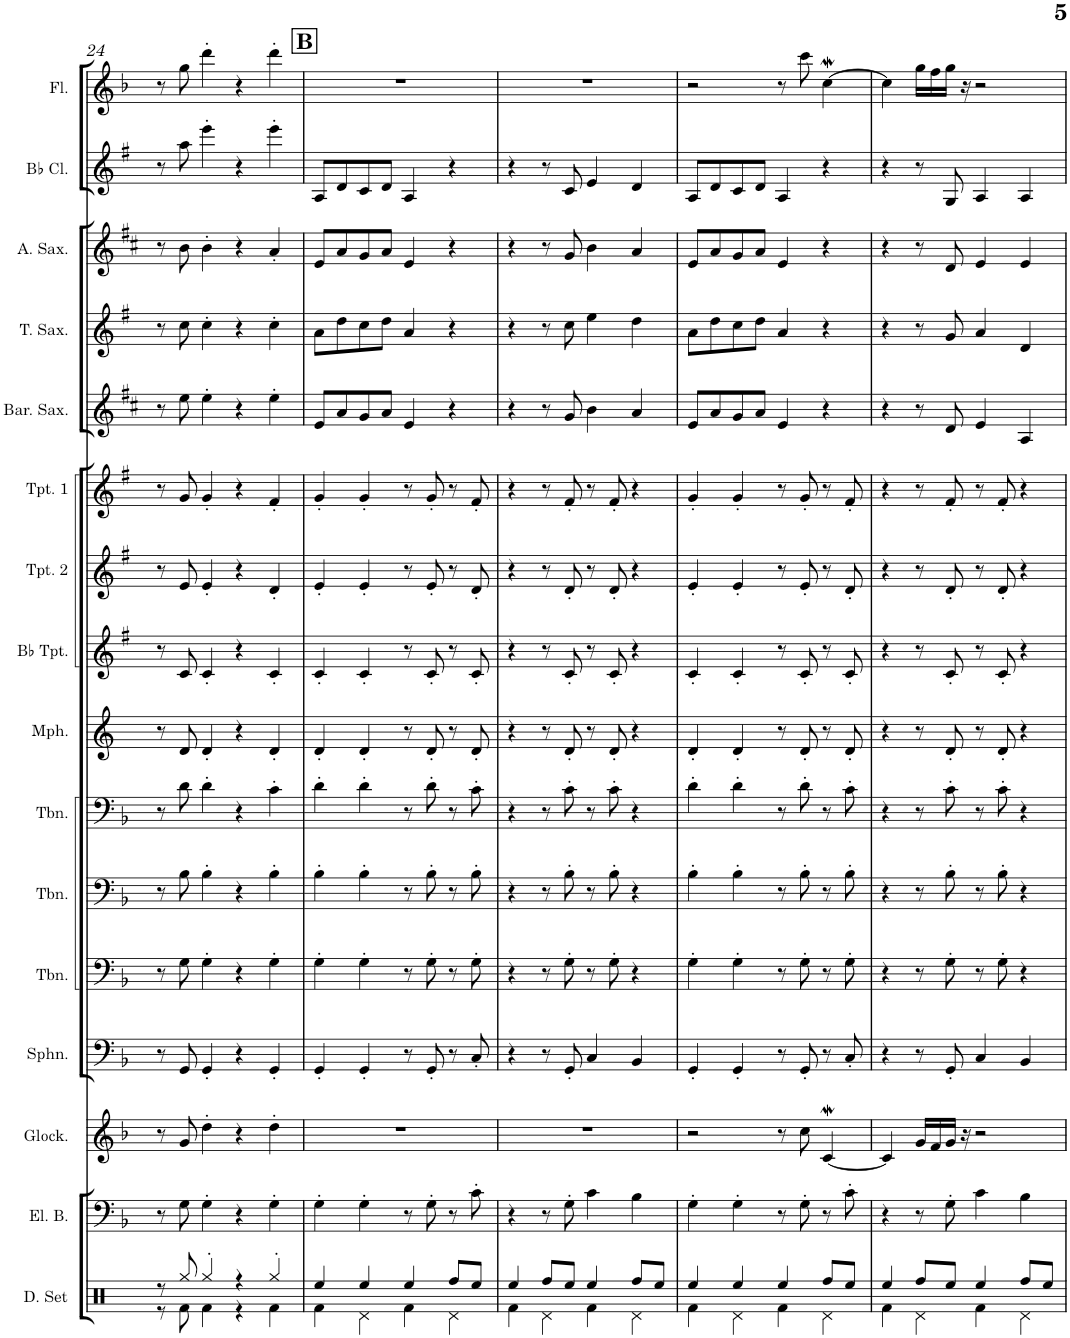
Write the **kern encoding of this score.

**kern	**kern	**kern	**kern	**kern	**kern	**kern	**kern	**kern	**kern	**kern	**kern	**kern	**kern	**kern	**kern
*part16	*part15	*part14	*part13	*part12	*part11	*part10	*part9	*part8	*part7	*part6	*part5	*part4	*part3	*part2	*part1
*staff16	*staff15	*staff14	*staff13	*staff12	*staff11	*staff10	*staff9	*staff8	*staff7	*staff6	*staff5	*staff4	*staff3	*staff2	*staff1
*I"Drumset	*I"Electric Bass	*I"Glockenspiel	*I"Sousaphone	*I"Trombone	*I"Trombone	*I"Trombone	*I"Mellophone	*I"Bb Trumpet	*I"Trumpet 2	*I"Trumpet 1	*I"Baritone Sax	*I"Tenor Sax	*I"Alto Sax	*I"Bb Clarinet	*I"Flute
*I'D. Set	*I'El. B.	*I'Glock.	*I'Sphn.	*I'Tbn.	*I'Tbn.	*I'Tbn.	*I'Mph.	*I'Bb Tpt.	*I'Tpt. 2	*I'Tpt. 1	*I'Bar. Sax.	*I'T. Sax.	*I'A. Sax.	*I'Bb Cl.	*I'Fl.
!!LO:PB:g=z
*clefX	*clefF4	*clefG2	*clefF4	*clefF4	*clefF4	*clefF4	*clefG2	*clefG2	*clefG2	*clefG2	*clefG2	*clefG2	*clefG2	*clefG2	*clefG2
*	*Trd7c12	*Trd-14c-24	*	*	*	*	*Trd4c7	*Trd1c2	*Trd1c2	*Trd1c2	*Trd12c21	*Trd8c14	*Trd5c9	*Trd1c2	*
*k[]	*k[b-]	*k[b-]	*k[b-]	*k[b-]	*k[b-]	*k[b-]	*k[]	*k[f#]	*k[f#]	*k[f#]	*k[f#c#]	*k[f#]	*k[f#c#]	*k[f#]	*k[b-]
*M4/4	*M4/4	*M4/4	*M4/4	*M4/4	*M4/4	*M4/4	*M4/4	*M4/4	*M4/4	*M4/4	*M4/4	*M4/4	*M4/4	*M4/4	*M4/4
=24	=24	=24	=24	=24	=24	=24	=24	=24	=24	=24	=24	=24	=24	=24	=24
*^	*	*	*	*	*	*	*	*	*	*	*	*	*	*	*
8r	8r	8r	8r	8r	8r	8r	8r	8r	8r	8r	8r	8r	8r	8r	8r	8r
8Rgg/	8Rf\	8G\	8g/	8GG/	8G\	8B-\	8d\	8d/	8c/	8e/	8g/	8ee\	8cc\	8b\	8aa\	8gg\
4Rgg'/	4Rf\	4G'\	4dd'\	4GG'/	4G'\	4B-'\	4d'\	4d'/	4c'/	4e'/	4g'/	4ee'\	4cc'\	4b'\	4eee'\	4ddd'\
4r	4r	4r	4r	4r	4r	4r	4r	4r	4r	4r	4r	4r	4r	4r	4r	4r
4Rgg'/	4Rf\	4G'\	4dd'\	4GG'/	4G'\	4B-'\	4c'\	4d'/	4c'/	4d'/	4f#'/	4ee'\	4cc'\	4a'/	4eee'\	4ddd'\
!!LO:REH:place=s1:a:B:cj:fs=14:t=B
=25	=25	=25	=25	=25	=25	=25	=25	=25	=25	=25	=25	=25	=25	=25	=25	=25
4Ree/	4Rf\	4G'\	1r	4GG'/	4G'\	4B-'\	4d'\	4d'/	4c'/	4e'/	4g'/	8e/L	8a\L	8e/L	8A/L	1r
.	.	.	.	.	.	.	.	.	.	.	.	8a/	8dd\	8a/	8d/	.
4Ree/	4Rd\	4G'\	.	4GG'/	4G'\	4B-'\	4d'\	4d'/	4c'/	4e'/	4g'/	8g/	8cc\	8g/	8c/	.
.	.	.	.	.	.	.	.	.	.	.	.	8a/J	8dd\J	8a/J	8d/J	.
4Ree/	4Rf\	8r	.	8r	8r	8r	8r	8r	8r	8r	8r	4e/	4a/	4e/	4A/	.
.	.	8G'\	.	8GG'/	8G'\	8B-'\	8d'\	8d'/	8c'/	8e'/	8g'/	.	.	.	.	.
8Rff/L	4Rd\	8r	.	8r	8r	8r	8r	8r	8r	8r	8r	4r	4r	4r	4r	.
8Ree/J	.	8c'\	.	8C'/	8G'\	8B-'\	8c'\	8d'/	8c'/	8d'/	8f#'/	.	.	.	.	.
=26	=26	=26	=26	=26	=26	=26	=26	=26	=26	=26	=26	=26	=26	=26	=26	=26
4Ree/	4Rf\	4r	1r	4r	4r	4r	4r	4r	4r	4r	4r	4r	4r	4r	4r	1r
8Rff/L	4Rd\	8r	.	8r	8r	8r	8r	8r	8r	8r	8r	8r	8r	8r	8r	.
8Ree/J	.	8G'\	.	8GG'/	8G'\	8B-'\	8c'\	8d'/	8c'/	8d'/	8f#'/	8g/	8cc\	8g/	8c/	.
4Ree/	4Rf\	4c\	.	4C/	8r	8r	8r	8r	8r	8r	8r	4b\	4ee\	4b\	4e/	.
.	.	.	.	.	8G'\	8B-'\	8c'\	8d'/	8c'/	8d'/	8f#'/	.	.	.	.	.
8Rff/L	4Rd\	4B-\	.	4BB-/	4r	4r	4r	4r	4r	4r	4r	4a/	4dd\	4a/	4d/	.
8Ree/J	.	.	.	.	.	.	.	.	.	.	.	.	.	.	.	.
=27	=27	=27	=27	=27	=27	=27	=27	=27	=27	=27	=27	=27	=27	=27	=27	=27
4Ree/	4Rf\	4G'\	2r	4GG'/	4G'\	4B-'\	4d'\	4d'/	4c'/	4e'/	4g'/	8e/L	8a\L	8e/L	8A/L	2r
.	.	.	.	.	.	.	.	.	.	.	.	8a/	8dd\	8a/	8d/	.
4Ree/	4Rd\	4G'\	.	4GG'/	4G'\	4B-'\	4d'\	4d'/	4c'/	4e'/	4g'/	8g/	8cc\	8g/	8c/	.
.	.	.	.	.	.	.	.	.	.	.	.	8a/J	8dd\J	8a/J	8d/J	.
4Ree/	4Rf\	8r	8r	8r	8r	8r	8r	8r	8r	8r	8r	4e/	4a/	4e/	4A/	8r
.	.	8G'\	8cc\	8GG'/	8G'\	8B-'\	8d'\	8d'/	8c'/	8e'/	8g'/	.	.	.	.	8ccc\
8Rff/L	4Rd\	8r	[4cW/	8r	8r	8r	8r	8r	8r	8r	8r	4r	4r	4r	4r	[4ccW\
8Ree/J	.	8c'\	.	8C'/	8G'\	8B-'\	8c'\	8d'/	8c'/	8d'/	8f#'/	.	.	.	.	.
=28	=28	=28	=28	=28	=28	=28	=28	=28	=28	=28	=28	=28	=28	=28	=28	=28
4Ree/	4Rf\	4r	4c/]	4r	4r	4r	4r	4r	4r	4r	4r	4r	4r	4r	4r	4cc\]
8Rff/L	4Rd\	8r	16g/LL	8r	8r	8r	8r	8r	8r	8r	8r	8r	8r	8r	8r	16gg\LL
.	.	.	16f/	.	.	.	.	.	.	.	.	.	.	.	.	16ff\
8Ree/J	.	8G'\	16g/JJ	8GG'/	8G'\	8B-'\	8c'\	8d'/	8c'/	8d'/	8f#'/	8d/	8g/	8d/	8G/	16gg\JJ
.	.	.	16r	.	.	.	.	.	.	.	.	.	.	.	.	16r
4Ree/	4Rf\	4c\	2r	4C/	8r	8r	8r	8r	8r	8r	8r	4e/	4a/	4e/	4A/	2r
.	.	.	.	.	8G'\	8B-'\	8c'\	8d'/	8c'/	8d'/	8f#'/	.	.	.	.	.
8Rff/L	4Rd\	4B-\	.	4BB-/	4r	4r	4r	4r	4r	4r	4r	4A/	4d/	4e/	4A/	.
8Ree/J	.	.	.	.	.	.	.	.	.	.	.	.	.	.	.	.
*v	*v	*	*	*	*	*	*	*	*	*	*	*	*	*	*	*
=	=	=	=	=	=	=	=	=	=	=	=	=	=	=	=
*-	*-	*-	*-	*-	*-	*-	*-	*-	*-	*-	*-	*-	*-	*-	*-
